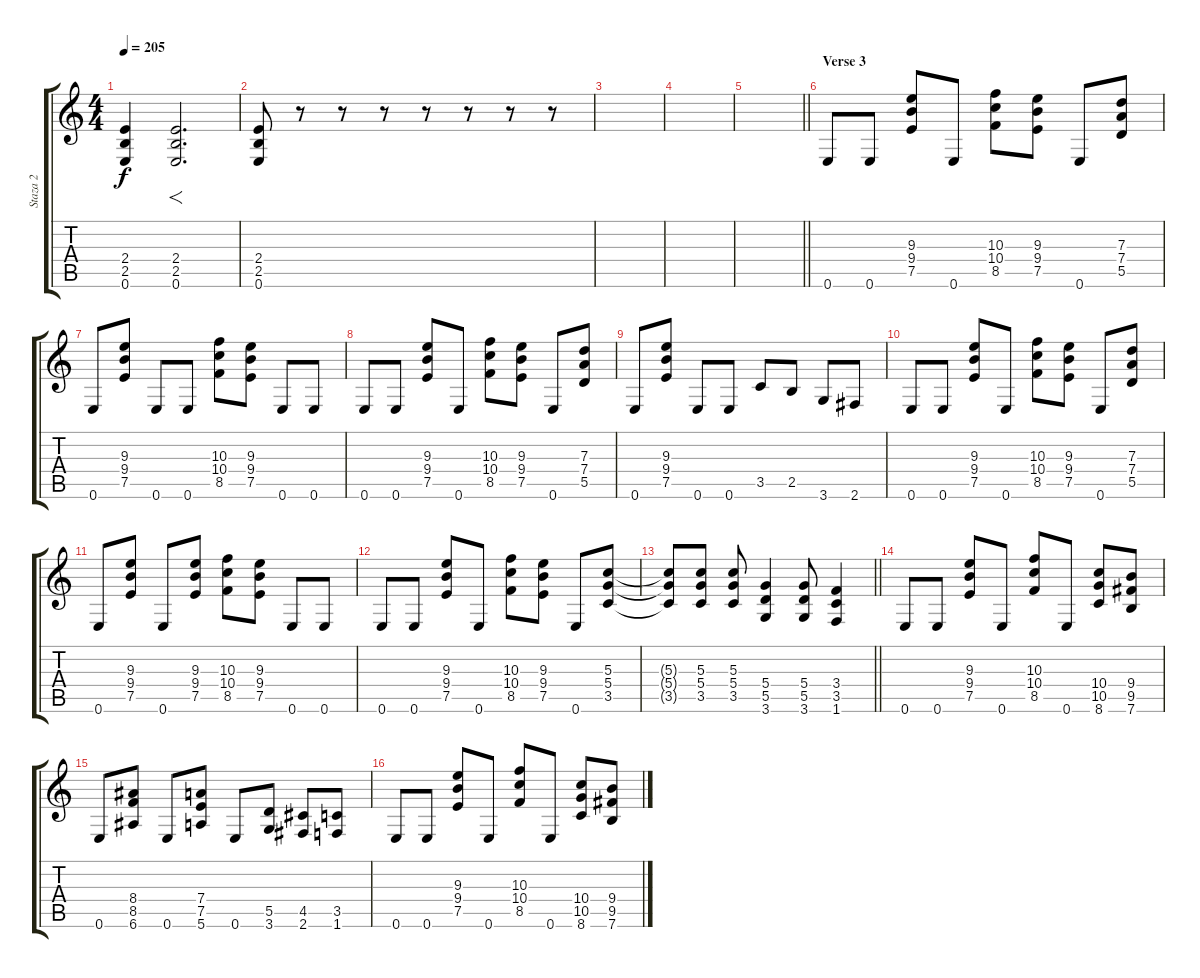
\track ("Staza 2" "Staza 2") {instrument overdrivenguitar}
\staff {score tabs}
\tuning (E4 B3 G3 D3 A2 E2) {hide}
\ts (4 4)
\tempo 205
\clef g2
\ks c
(2.4{t} 2.5{t} 0.6{t}).4{dy f} (2.4 2.5 0.6).2{f d} |
(2.4 2.5 0.6).8 r.8 r.8 r.8 r.8 r.8 r.8 r.8 |
|
|
\barLineRight lightlight
|
\section ("" "Verse 3")
0.6.8 0.6.8 (9.3 9.4 7.5).8 0.6.8 (10.3 10.4 8.5).8 (9.3 9.4 7.5).8 0.6.8 (7.3 7.4 5.5).8 |
0.6.8 (9.3 9.4 7.5).8 0.6.8 0.6.8 (10.3 10.4 8.5).8 (9.3 9.4 7.5).8 0.6.8 0.6.8 |
0.6.8 0.6.8 (9.3 9.4 7.5).8 0.6.8 (10.3 10.4 8.5).8 (9.3 9.4 7.5).8 0.6.8 (7.3 7.4 5.5).8 |
0.6.8 (9.3 9.4 7.5).8 0.6.8 0.6.8 3.5.8 2.5.8 3.6.8 2.6.8 |
0.6.8 0.6.8 (9.3 9.4 7.5).8 0.6.8 (10.3 10.4 8.5).8 (9.3 9.4 7.5).8 0.6.8 (7.3 7.4 5.5).8 |
0.6.8 (9.3 9.4 7.5).8 0.6.8 (9.3 9.4 7.5).8 (10.3 10.4 8.5).8 (9.3 9.4 7.5).8 0.6.8 0.6.8 |
0.6.8 0.6.8 (9.3 9.4 7.5).8 0.6.8 (10.3 10.4 8.5).8 (9.3 9.4 7.5).8 0.6.8 (5.3 5.4 3.5).8 |
\barLineRight lightlight
(5.3{t} 5.4{t} 3.5{t}).8 (5.3 5.4 3.5).8 (5.3 5.4 3.5).8 (5.4 5.5 3.6).4 (5.4 5.5 3.6).8 (3.4 3.5 1.6).4 |
\section ("" "")
0.6.8 0.6.8 (9.3 9.4 7.5).8 0.6.8 (10.3 10.4 8.5).8 0.6.8 (10.4 10.5 8.6).8 (9.4 9.5 7.6).8 |
0.6.8 (8.4 8.5 6.6).8 0.6.8 (7.4 7.5 5.6).8 0.6.8 (5.5 3.6).8 (4.5 2.6).8 (3.5 1.6).8 |
0.6.8 0.6.8 (9.3 9.4 7.5).8 0.6.8 (10.3 10.4 8.5).8 0.6.8 (10.4 10.5 8.6).8 (9.4 9.5 7.6).8
